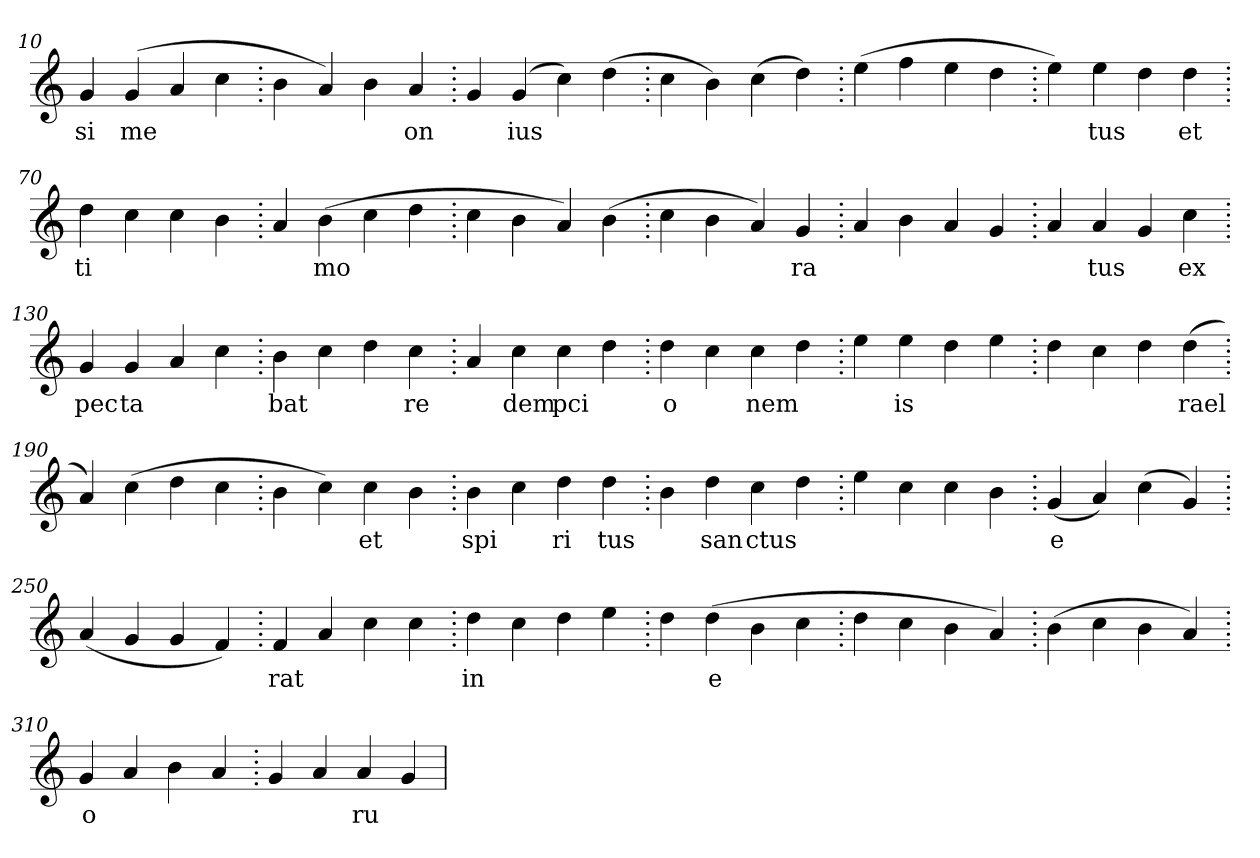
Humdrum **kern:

**kern	**text
*part1	*part1
*staff1	*staff1
*clefG2	*
=10.	=10.
4g	si
(>4g	me
4a	.
4cc	.
=20.	=20.
4b	.
4a)	.
4b	.
4a	on
=30.	=30.
4g	.
(>4g	ius
4cc)	.
(>4dd	.
=40.	=40.
4cc	.
4b)	.
(>4cc	.
4dd)	.
=50.	=50.
(>4ee	.
4ff	.
4ee	.
4dd	.
=60.	=60.
4ee)	.
4ee	tus
4dd	.
4dd	et
=70.	=70.
4dd	ti
4cc	.
4cc	.
4b	.
=80.	=80.
4a	.
(>4b	mo
4cc	.
4dd	.
=90.	=90.
4cc	.
4b	.
4a)	.
(>4b	.
=100.	=100.
4cc	.
4b	.
4a)	.
4g	ra
=110.	=110.
4a	.
4b	.
4a	.
4g	.
=120.	=120.
4a	.
4a	tus
4g	.
4cc	ex
=130.	=130.
4g	pec
4g	ta
4a	.
4cc	.
=140.	=140.
4b	bat
4cc	.
4dd	.
4cc	re
=150.	=150.
4a	.
4cc	dem
4cc	pci
4dd	.
=160.	=160.
4dd	o
4cc	.
4cc	nem
4dd	.
=170.	=170.
4ee	.
4ee	is
4dd	.
4ee	.
=180.	=180.
4dd	.
4cc	.
4dd	.
(>4dd	rael
=190.	=190.
4a)	.
(>4cc	.
4dd	.
4cc	.
=200.	=200.
4b	.
4cc)	.
4cc	et
4b	.
=210.	=210.
4b	spi
4cc	.
4dd	ri
4dd	tus
=220.	=220.
4b	.
4dd	san
4cc	ctus
4dd	.
=230.	=230.
4ee	.
4cc	.
4cc	.
4b	.
=240.	=240.
(>4g	e
4a)	.
(>4cc	.
4g)	.
=250.	=250.
(>4a	.
4g	.
4g	.
4f)	.
=260.	=260.
4f	rat
4a	.
4cc	.
4cc	.
=270.	=270.
4dd	in
4cc	.
4dd	.
4ee	.
=280.	=280.
4dd	.
(>4dd	e
4b	.
4cc	.
=290.	=290.
4dd	.
4cc	.
4b	.
4a)	.
=300.	=300.
(>4b	.
4cc	.
4b	.
4a)	.
=310.	=310.
4g	o
4a	.
4b	.
4a	.
=320.	=320.
4g	.
4a	.
4a	ru
4g	.
=	=
*-	*-
